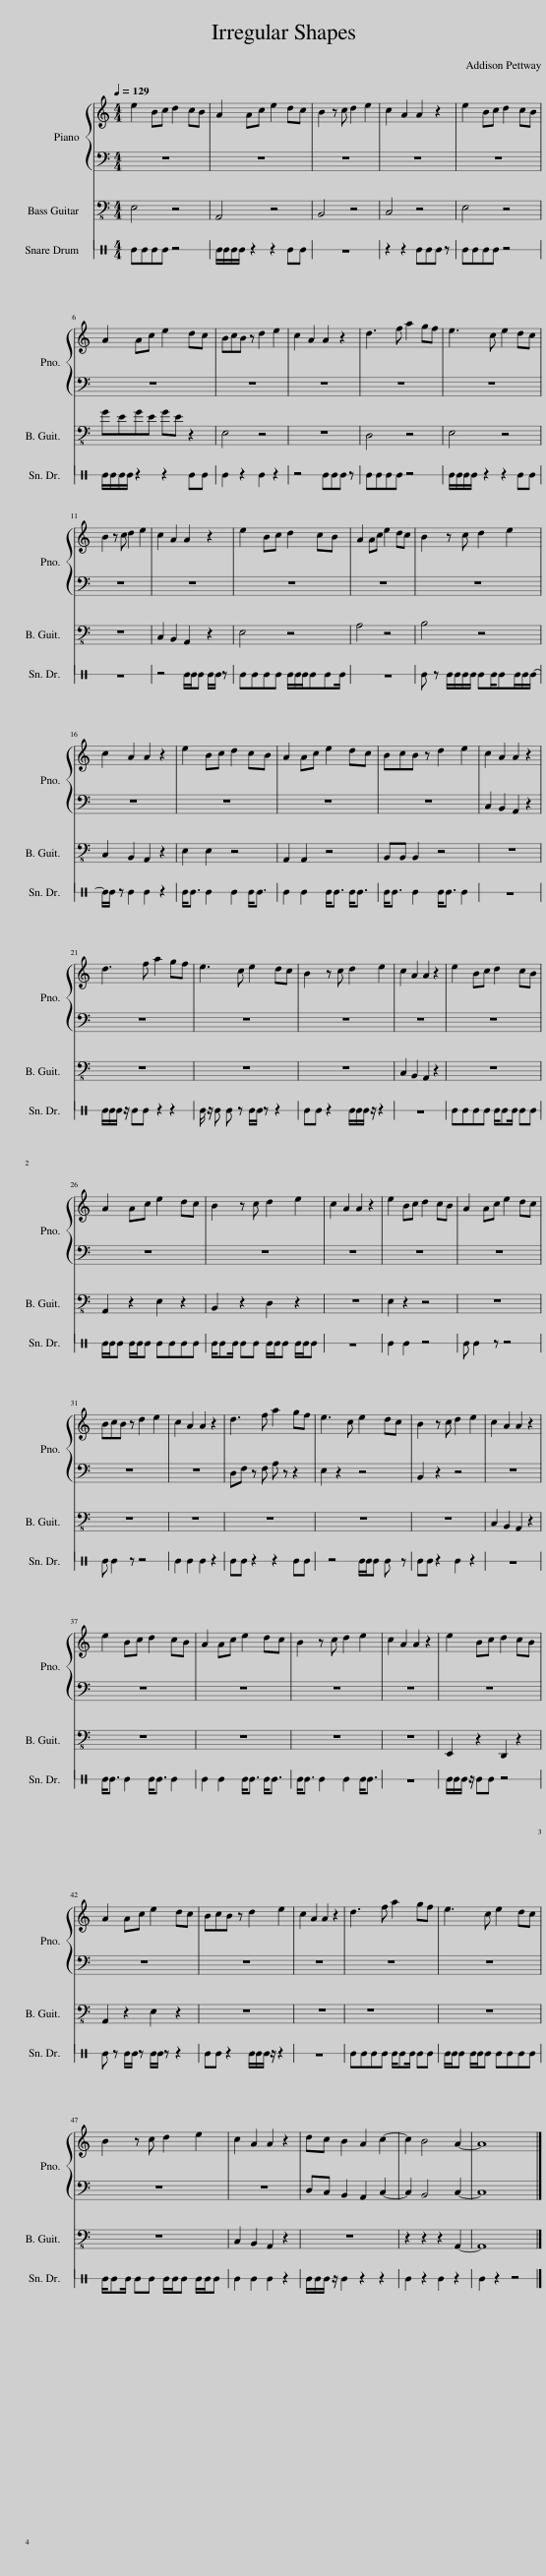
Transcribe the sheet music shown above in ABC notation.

X:1
%%score { 1 | 2 } 3 4
L:1/8
Q:1/4=129
M:4/4
I:linebreak $
K:C
V:1 treble
V:2 bass
V:3 bass-8
V:4 perc stafflines=1
K:none
V:1
 e2 Bc d2 cB | A2 Ac e2 dc | B2 z c d2 e2 | c2 A2 A2 z2 | e2 Bc d2 cB |$ %5
 A2 Ac e2 dc | BcB z d2 e2 | c2 A2 A2 z2 | d3 f a2 gf | e3 c e2 dc |$ %10
 B2 z c d2 e2 | c2 A2 A2 z2 | e2 Bc d2 cB | A2 Ac e2 dc | B2 z c d2 e2 |$ %15
 c2 A2 A2 z2 | e2 Bc d2 cB | A2 Ac e2 dc | BcB z d2 e2 | c2 A2 A2 z2 |$ %20
 d3 f a2 gf | e3 c e2 dc | B2 z c d2 e2 | c2 A2 A2 z2 | e2 Bc d2 cB |$ %25
 A2 Ac e2 dc | B2 z c d2 e2 | c2 A2 A2 z2 | e2 Bc d2 cB | A2 Ac e2 dc |$ %30
 BcB z d2 e2 | c2 A2 A2 z2 | d3 f a2 gf | e3 c e2 dc | B2 z c d2 e2 | %35
 c2 A2 A2 z2 |$ e2 Bc d2 cB | A2 Ac e2 dc | B2 z c d2 e2 | c2 A2 A2 z2 | %40
 e2 Bc d2 cB |$ A2 Ac e2 dc | BcB z d2 e2 | c2 A2 A2 z2 | d3 f a2 gf | %45
 e3 c e2 dc |$ B2 z c d2 e2 | c2 A2 A2 z2 | dc B2 A2 c2- | c2 B4 A2- | %50
 A8 |] %51
V:2
 z8 | z8 | z8 | z8 | z8 |$ %5
 z8 | z8 | z8 | z8 | z8 |$ %10
 z8 | z8 | z8 | z8 | z8 |$ %15
 z8 | z8 | z8 | z8 | C,2 B,,2 A,,2 z2 |$ %20
 z8 | z8 | z8 | z8 | z8 |$ %25
 z8 | z8 | z8 | z8 | z8 |$ %30
 z8 | z8 | D,F, z F, A, z z2 | E,2 z2 z4 | B,,2 z2 z4 | %35
 z8 |$ z8 | z8 | z8 | z8 | %40
 z8 |$ z8 | z8 | z8 | z8 | %45
 z8 |$ z8 | z8 | D,C, B,,2 A,,2 C,2- | C,2 B,,4 C,2- | %50
 C,8 |] %51
V:3
 E,4 z4 | A,,4 z4 | B,,4 z4 | C,4 z4 | E,4 z4 |$ %5
 GEGE GE z2 | E,4 z4 | z8 | D,4 z4 | E,4 z4 |$ %10
 z8 | C,2 B,,2 A,,2 z2 | E,4 z4 | A,4 z4 | B,4 z4 |$ %15
 C,2 B,,2 A,,2 z2 | E,2 E,2 z4 | A,,2 A,,2 z4 | B,,B,, B,,2 z4 | z8 |$ %20
 z8 | z8 | z8 | C,2 B,,2 A,,2 z2 | z8 |$ %25
 A,,2 z2 E,2 z2 | B,,2 z2 D,2 z2 | z8 | E,2 z2 z4 | z8 |$ %30
 z8 | z8 | z8 | z8 | z8 | %35
 C,2 B,,2 A,,2 z2 |$ z8 | z8 | z8 | z8 | %40
 E,,2 z2 D,,2 z2 |$ A,,2 z2 E,2 z2 | z8 | z8 | z8 | %45
 z8 |$ z8 | C,2 B,,2 A,,2 z2 | z8 | z2 z2 z2 A,,2- | %50
 A,,8 |] %51
V:4
 EEEE z4 | E/E/E/E/ z2 z2 EE | z8 | z2 z2 EEE z | EEEE z4 |$ %5
 E/E/E/E/ z2 z2 EE | E2 z2 E2 z2 | z4 EEE z | EEEE z4 | E/E/E/E/ z2 z2 EE |$ %10
 z8 | z4 E/E/E E/E/ z | EEEE E/E/E/EEE/ | z8 | E z E/E/E/E/ EE/EE/E/E/- |$ %15
 E/E/ z E2 E2 z2 | E<E E2 E2 E<E | E2 E2 E<E E<E | E<E E2 E<E E2 | z8 |$ %20
 E/E/E/ z/ EE z2 z2 | E/ z/ E E z E/E/ z z2 | EE z2 E/E/E/ z/ z2 | z8 | EEEE E/EE/ EE |$ %25
 E/E/E E/E/E EEEE | E/EE/ EE E/E/E E/E/E | z8 | E2 E2 z4 | E E2 z z4 |$ %30
 E E2 z z4 | E2 E2 E2 z2 | EE z2 z2 EE | z4 E/E/E E z | EE z2 E2 z2 | %35
 z8 |$ E<E E2 E<E E2 | E2 E2 E<E E<E | E<E E2 E2 E<E | z8 | %40
 E/E/E/ z/ EE z4 |$ E z E/E/ z E/E/ z z2 | EE z2 E/E/E/ z/ z2 | z8 | EEEE E/EE/ EE | %45
 E/E/E E/E/E EEEE |$ E/EE/ EE E/E/E E/E/E | E2 E2 E2 z2 | E/E/E/ z/ E2 z2 z2 | E2 z2 E2 z2 | %50
 E2 z2 z4 |] %51
